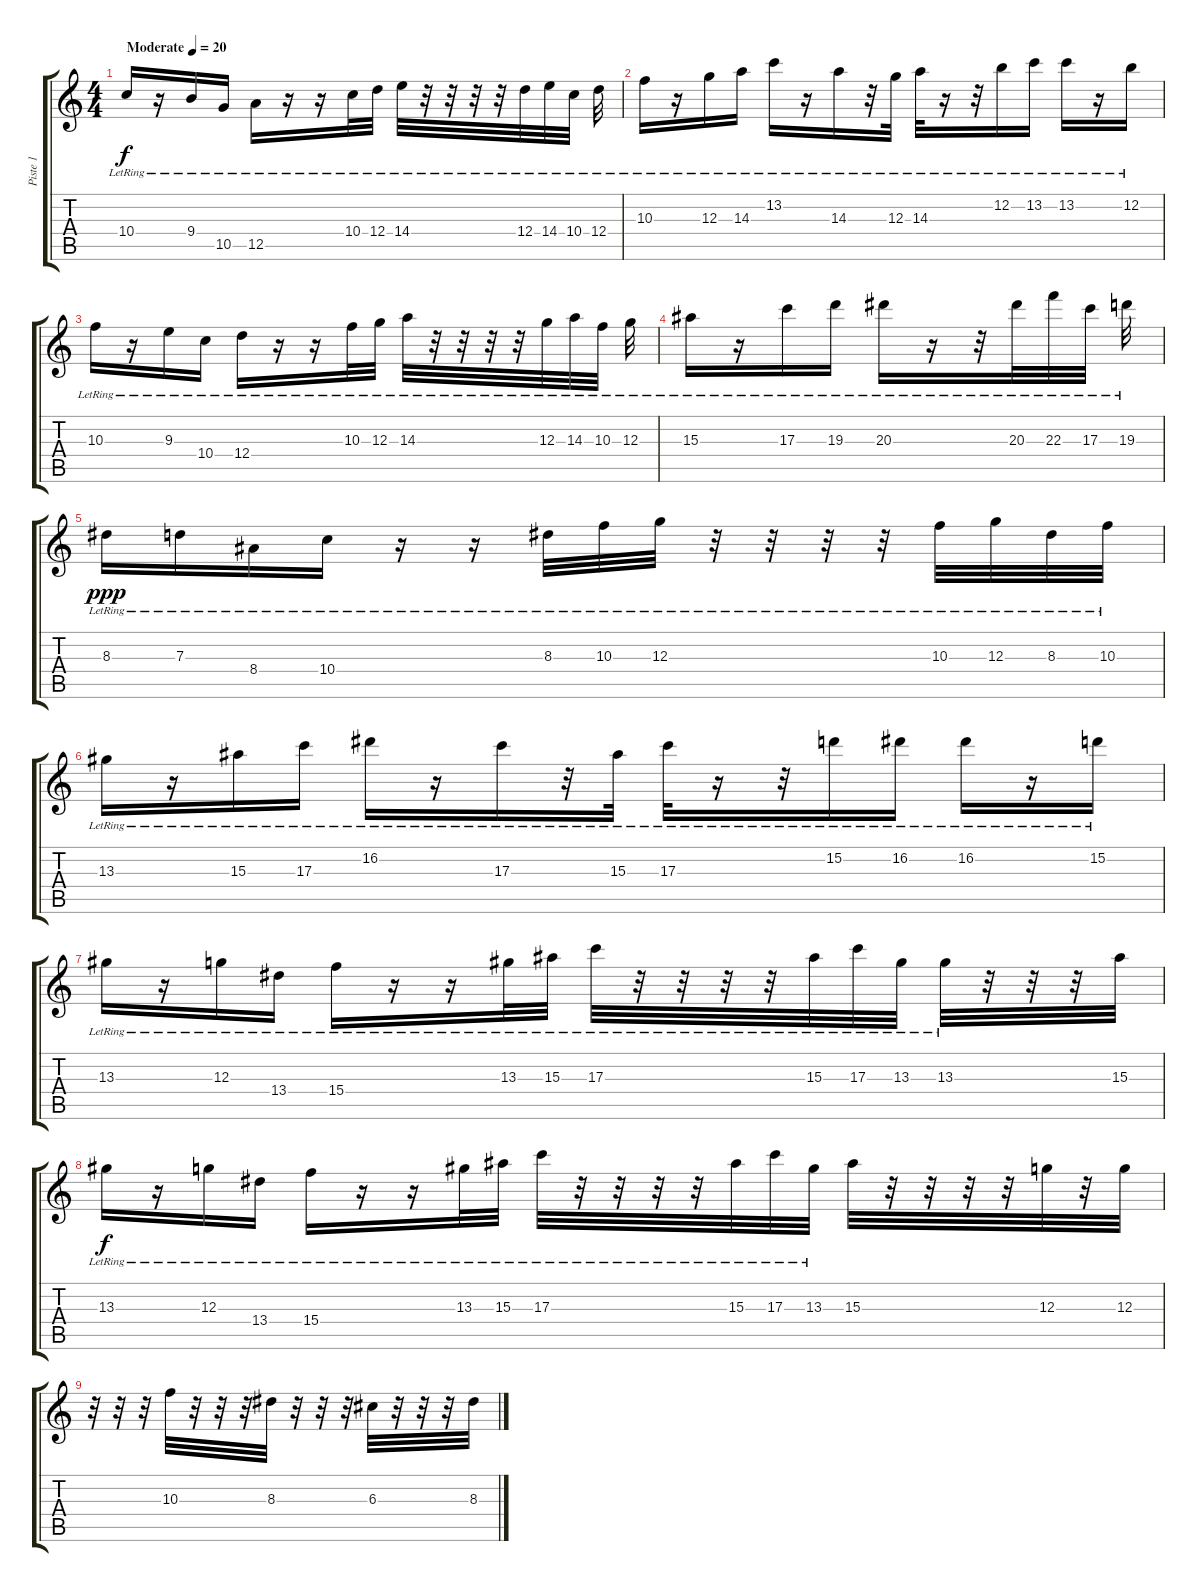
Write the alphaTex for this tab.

\track ("Piste 1" "Piste 1") {instrument acousticguitarsteel}
\staff {score tabs}
\tuning (E4 B3 G3 D3 A2 E2) {hide}
\ts (4 4)
\tempo (20 "Moderate")
\clef g2
\ks c
10.4{lr}.16{dy f instrument acousticguitarsteel} r.16 9.4{lr}.16 10.5{lr}.16 12.5{lr}.16 r.16 r.16 10.4{lr}.32 12.4{lr}.32 14.4{lr}.32 r.32 r.32 r.32 r.32 12.4{lr}.32 14.4{lr}.32 10.4{lr}.32 12.4{lr}.32 |
10.3{lr}.16 r.16 12.3{lr}.16 14.3{lr}.16 13.2{lr}.16 r.16 14.3{lr}.16 r.32 12.3{lr}.32 14.3{lr}.32 r.16 r.32 12.2{lr}.16 13.2{lr}.16 13.2{lr}.16 r.16 12.2{lr}.16 |
10.3{lr}.16 r.16 9.3{lr}.16 10.4{lr}.16 12.4{lr}.16 r.16 r.16 10.3{lr}.32 12.3{lr}.32 14.3{lr}.32 r.32 r.32 r.32 r.32 12.3{lr}.32 14.3{lr}.32 10.3{lr}.32 12.3{lr}.32 |
15.3{lr}.16 r.16 17.3{lr}.16 19.3{lr}.16 20.3{lr}.16 r.16 r.32 20.3{lr}.32 22.3{lr}.32 17.3{lr}.32 19.3{lr}.32 |
8.3{lr}.16{dy ppp} 7.3{lr}.16 8.4{lr}.16 10.4{lr}.16 r.16 r.16 8.3{lr}.32 10.3{lr}.32 12.3{lr}.32 r.32 r.32 r.32 r.32 10.3{lr}.32 12.3{lr}.32 8.3{lr}.32 10.3{lr}.32 |
13.3{lr}.16 r.16 15.3{lr}.16 17.3{lr}.16 16.2{lr}.16 r.16 17.3{lr}.16 r.32 15.3{lr}.32 17.3{lr}.32 r.16 r.32 15.2{lr}.16 16.2{lr}.16 16.2{lr}.16 r.16 15.2{lr}.16 |
13.3{lr}.16 r.16 12.3{lr}.16 13.4{lr}.16 15.4{lr}.16 r.16 r.16 13.3{lr}.32 15.3{lr}.32 17.3{lr}.32 r.32 r.32 r.32 r.32 15.3{lr}.32 17.3{lr}.32 13.3{lr}.32 13.3{lr}.32 r.32 r.32 r.32 15.3.32 |
13.3{lr}.16{dy f} r.16 12.3{lr}.16 13.4{lr}.16 15.4{lr}.16 r.16 r.16 13.3{lr}.32 15.3{lr}.32 17.3{lr}.32 r.32 r.32 r.32 r.32 15.3{lr}.32 17.3{lr}.32 13.3{lr}.32 15.3.32 r.32 r.32 r.32 r.32 12.3.32 r.32 12.3.32 |
r.32 r.32 r.32 10.3.32 r.32 r.32 r.32 8.3.32 r.32 r.32 r.32 6.3.32 r.32 r.32 r.32 8.3.32
